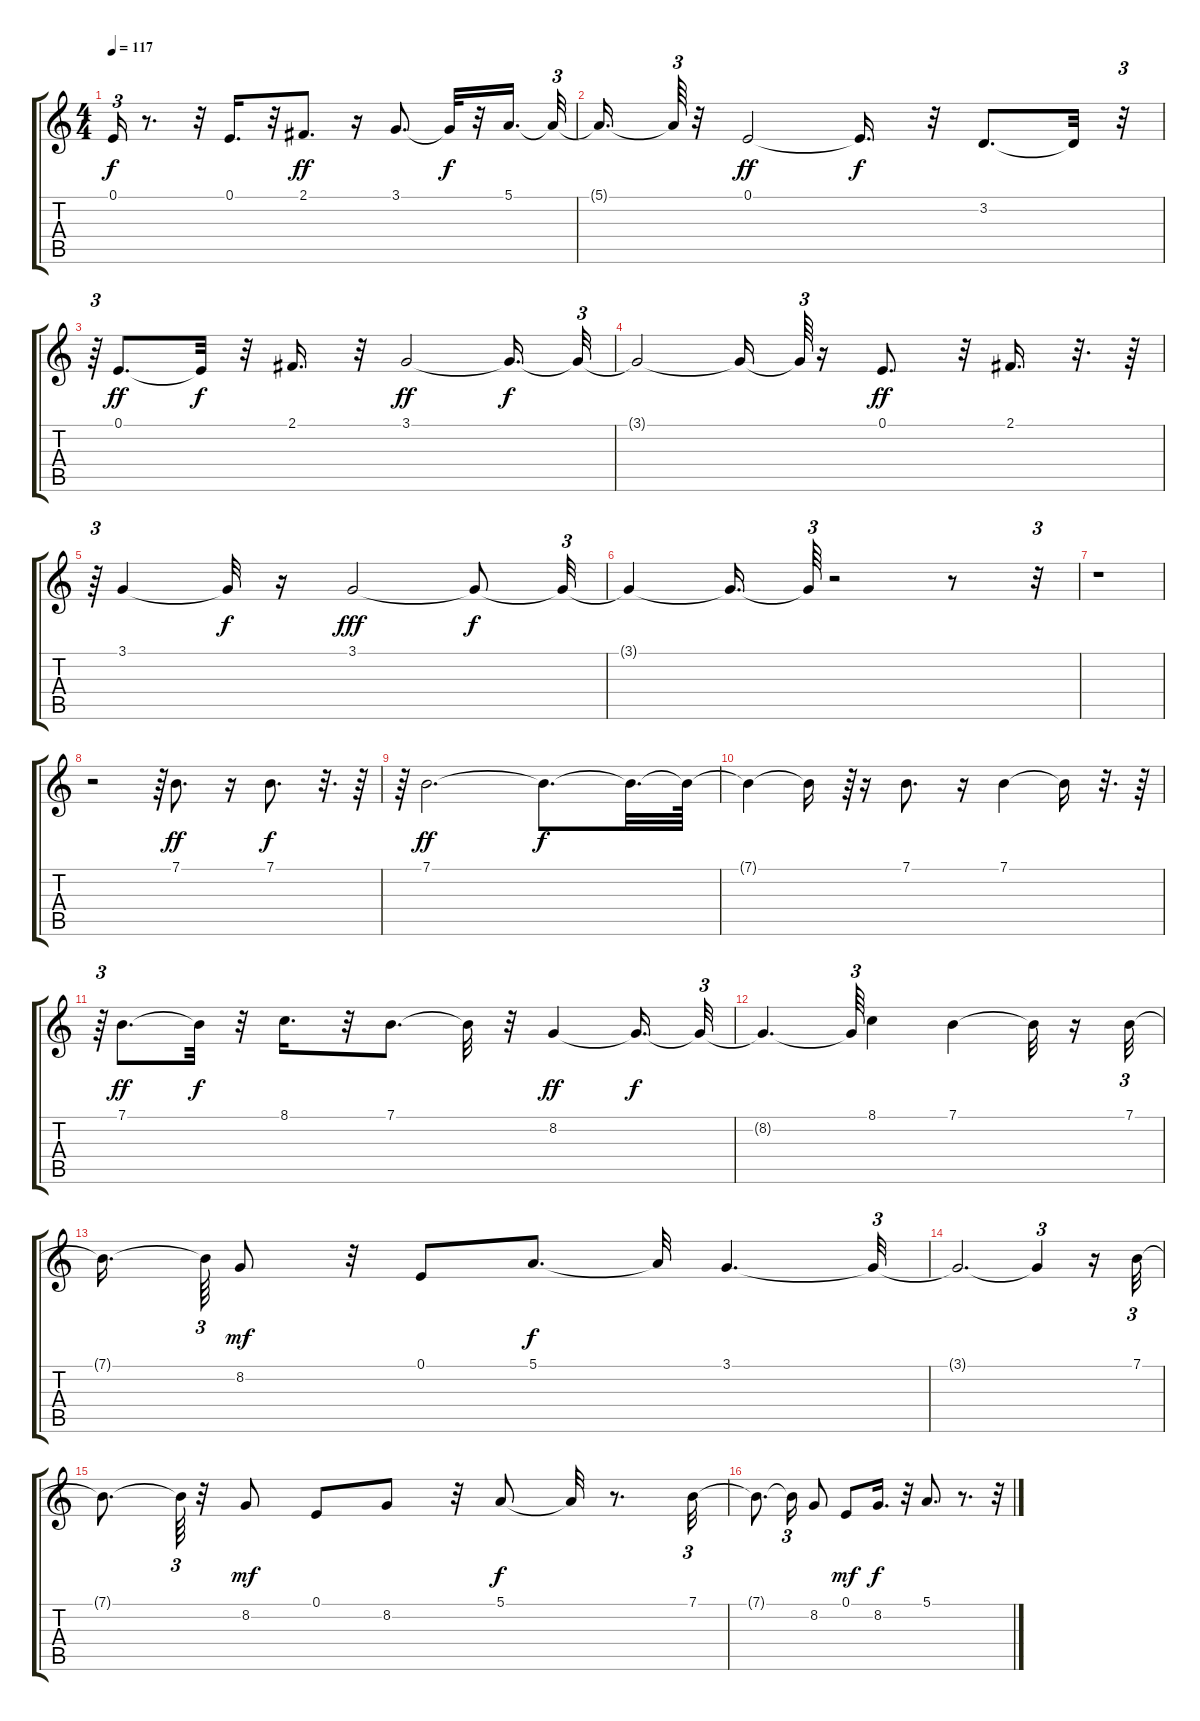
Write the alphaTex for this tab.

\track "" {instrument pad7halo}
\staff {score tabs}
\tuning (E4 B3 G3 D3 A2 E2) {hide}
\ts (4 4)
\tempo 117
\clef g2
\ks c
0.1{t}.16{tu (3 2) dy f} r.8{d} r.32 0.1.16{d} r.32 2.1.8{d dy ff} r.16 3.1.8{d} 3.1{t}.32{dy f} r.32 5.1.16{d} 5.1{t}.32{tu (3 2)} |
5.1{t}.16{d} 5.1{t}.64{tu (3 2)} r.32 0.1.2{dy ff} 0.1{t}.16{d dy f} r.32 3.2.8{d} 3.2{t}.32 r.32{tu (3 2)} |
r.64{tu (3 2)} 0.1.8{d dy ff} 0.1{t}.32{dy f} r.32 2.1.16{d} r.32 3.1.2{dy ff} 3.1{t}.16{d dy f} 3.1{t}.32{tu (3 2)} |
3.1{t}.2 3.1{t}.16 3.1{t}.64{tu (3 2)} r.16 0.1.8{d dy ff} r.32 2.1.16{d} r.32{d} r.64 |
r.64{tu (3 2)} 3.1.4 3.1{t}.32{dy f} r.16 3.1.2{dy fff} 3.1{t}.8{dy f} 3.1{t}.32{tu (3 2)} |
3.1{t}.4 3.1{t}.16{d} 3.1{t}.64{tu (3 2)} r.2 r.8 r.32{tu (3 2)} |
r.1 |
r.2 r.64{tu (3 2)} 7.1.8{d dy ff} r.16 7.1.8{d dy f} r.32{d} r.64 |
r.64{tu (3 2)} 7.1.2{d dy ff} 7.1{t}.8{d dy f} 7.1{t}.32{d} 7.1{t}.64 |
7.1{t}.4 7.1{t}.16 r.64{tu (3 2)} r.16 7.1.8{d} r.16 7.1.4 7.1{t}.16 r.32{d} r.64 |
r.64{tu (3 2)} 7.1.8{d dy ff} 7.1{t}.32{dy f} r.32 8.1.16{d} r.32 7.1.8{d} 7.1{t}.32 r.32 8.2.4{dy ff} 8.2{t}.16{d dy f} 8.2{t}.32{tu (3 2)} |
8.2{t}.4{d} 8.2{t}.64{tu (3 2)} 8.1.4 7.1.4 7.1{t}.32 r.16 7.1.32{tu (3 2)} |
7.1{t}.16{d beam splitsecondary} 7.1{t}.64{tu (3 2)} 8.2.8{dy mf} r.32 0.1.8 5.1.8{d dy f} 5.1{t}.32 3.1.4{d} 3.1{t}.32{tu (3 2)} |
3.1{t}.2{d} 3.1{t}.4{tu (3 2)} r.16 7.1.32{tu (3 2)} |
7.1{t}.8{d} 7.1{t}.64{tu (3 2)} r.32 8.2.8{dy mf} 0.1.8 8.2.8 r.32 5.1.8{dy f} 5.1{t}.32 r.8{d} 7.1.32{tu (3 2)} |
7.1{t}.8{d} 7.1{t}.16{tu (3 2)} 8.2.8 0.1.8{dy mf} 8.2.16{d dy f} r.32 5.1.8{d} r.8{d} r.32{tu (3 2)}
